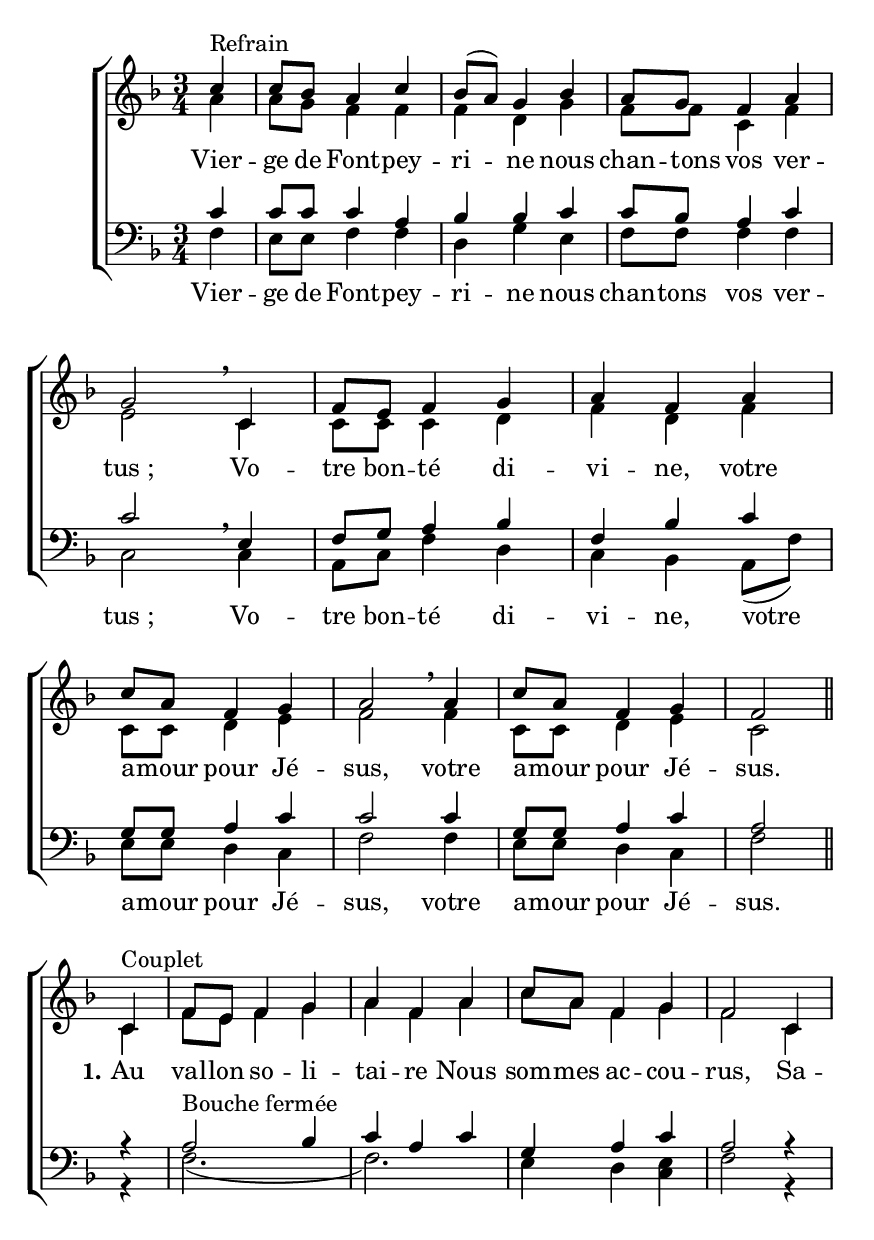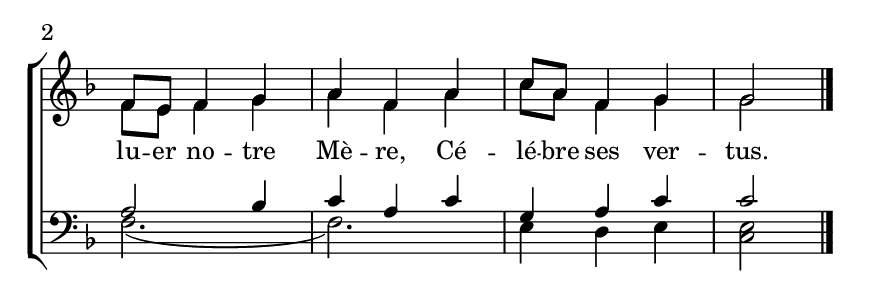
\version "2.18.2"
\language "italiano"

\header {
 % title = "Vierge de Fontpeyrine"
  %subtitle = "sur l'air de «Mère de l'Espérance»"
  %composer = "Mélodie du XIXe siècle"
  %arranger = "Harmonisation : Jean-Paul Lécot"
  % Supprimer le pied de page par défaut
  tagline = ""
  composer = ""

}

\paper {
   #(include-special-characters)

  #(set-paper-size "a5")
}

\layout {
  \context {
    \Voice
    \consists "Melody_engraver"
    \override Stem #'neutral-direction = #'()
  }
}

global = {
  \key fa \major
  \numericTimeSignature
  \time 3/4
}

soprano = \relative do'' {
  \global
  % En avant la musique !
  \partial4 do4 ^"Refrain" do8 sib la4 do4 sib8 [(la)] sol4 sib4 la8 sol fa4 la sol2 \breathe
  do,4 fa8 mi fa4 sol la fa la do8 la fa4 sol la2 \breathe
  la4 do8 la fa4 sol fa2 \bar "||"
do4^"Couplet" fa8 mi fa4 sol la fa la do8 la fa4 sol fa2
do4 fa8 mi fa4 sol la fa la do8 la fa4 sol sol2
}

alto = \relative do' {
  \global
  % En avant la musique !
  la'4 la8 sol fa4 fa  fa re sol fa8 fa do4 fa mi2
  do4 do8 do do4 re fa re fa do8 do re4 mi fa2
  fa4 do8 do re4 mi do2
  
  \break
do4 fa8 mi fa4 sol la fa la do8 la fa4 sol fa2
do4 fa8 mi fa4 sol la fa la do8 la fa4 sol sol2\bar "|."
}

tenor = \relative do' {
  \global
  % En avant la musique !
 do4 do8 do do4 la sib sib do do8 sib la4 do do2
 mi,4 fa8 sol la4 sib fa sib do sol8 sol la4 do do2
do4 sol8 sol la4 do la2 

%couplets
r4 la2^"Bouche fermée" sib4 do la do sol la do la2
r4 la2 sib4 do la do sol la do do2
}

bass = \relative do {
  \global
  % En avant la musique !
fa4 mi8 mi fa4 fa re sol mi fa8 fa fa4 fa do2\breathe
do4 la8 do fa4 re do sib la8(fa') mi [mi] re4 do fa2
fa4 mi8 mi re4 do fa2

%couplets
r4 fa2.(fa2.) mi4 re <mi do> fa2
r4 fa2.(fa2.) mi4 re mi <mi do>2

}


sopranoVerse = \lyricmode {
  % Ajouter ici des paroles.
  
}

altoVerse = \lyricmode {
  % Ajouter ici des paroles.
Vier -- ge de Font -- pey -- ri -- ne nous chan -- tons vos ver -- "tus ;"
 Vo -- tre bon -- té di -- vi -- ne,
 votre a -- mour pour Jé -- sus,
 votre a -- mour pour Jé -- sus. 
 
 \set stanza = "1."Au val -- lon so -- li -- tai -- re
 Nous som -- mes ac -- cou -- rus,
 Sa -- lu -- er no -- tre Mè -- re,
 Cé -- lé -- bre ses ver -- tus.
}

tenorVerse = \lyricmode {
  % Ajouter ici des paroles.
  
}

bassVerse = \lyricmode {
  % Ajouter ici des paroles.
 Vier -- ge de Font -- pey -- ri -- ne nous chan -- tons vos ver -- "tus ;"
 Vo -- tre bon -- té di -- vi -- ne,
 votre a -- mour pour Jé -- sus,
 votre a -- mour pour Jé -- sus. 
}



\score {
  \new ChoirStaff <<
    \new Staff = "sa" \with {
      midiInstrument = "choir aahs"
  %    instrumentName = \markup \center-column { "Soprano" "Alto" }
    } <<
      \new Voice = "soprano" { \voiceOne \soprano }
      \new Voice = "alto" { \voiceTwo \alto }
    >>
  %  \new Lyrics \with {
     % alignAboveContext = "sa"
       % \override Score.PaperColumn #'keep-inside-line = ##t
   % } \lyricsto "soprano" \sopranoVerse
    \new Lyrics \lyricsto "alto" \altoVerse
    
    \new Staff = "tb" \with {
      midiInstrument = "choir aahs"
     % instrumentName = \markup \center-column { "Ténor" "Basse" }
    } <<
      \clef bass
      \new Voice = "tenor" { \voiceOne \tenor }
      \new Voice = "bass" { \voiceTwo \bass }
    >>
%    \new Lyrics \with {
%      alignAboveContext = "tb"
%        \override Score.PaperColumn #'keep-inside-line = ##t
%    } \lyricsto "tenor" \tenorVerse
    \new Lyrics \lyricsto "bass" \bassVerse
  >>
  \layout { 
    \context {
            \Score
	    \remove "Bar_number_engraver"
	    \override VerticalAxisGroup #'remove-first = ##t }
  }
%  \midi {
   % \tempo 4=95
 % }
}


